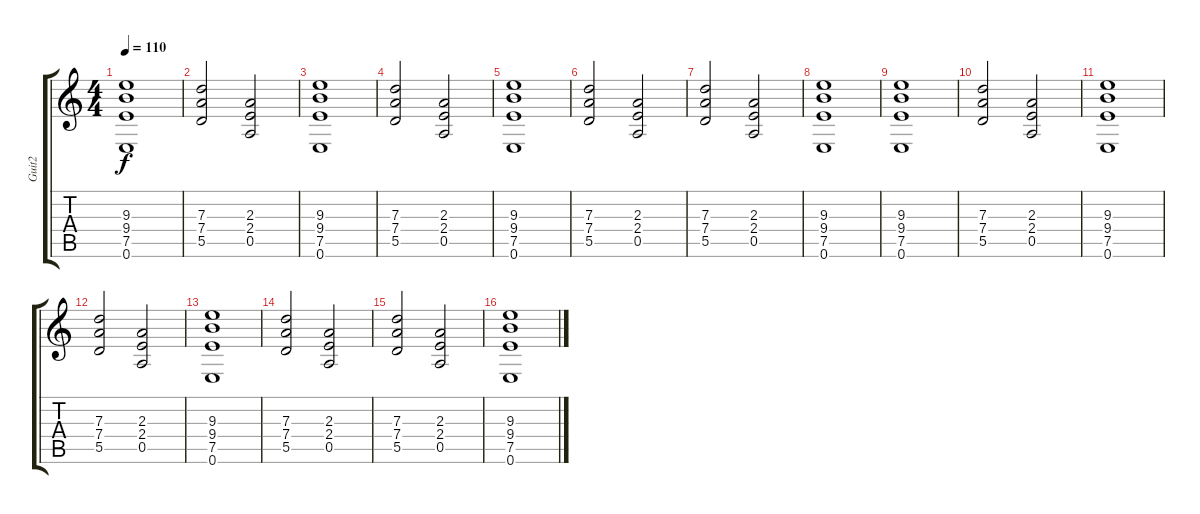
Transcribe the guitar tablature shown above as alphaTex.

\track ("Guit2" "Guit2") {instrument overdrivenguitar}
\staff {score tabs}
\tuning (E4 B3 G3 D3 A2 E2) {hide}
\ts (4 4)
\tempo 110
\clef g2
\ks c
(9.3 9.4 7.5 0.6).1{dy f instrument overdrivenguitar} |
(7.3 7.4 5.5).2 (2.3 2.4 0.5).2 |
(9.3 9.4 7.5 0.6).1 |
(7.3 7.4 5.5).2 (2.3 2.4 0.5).2 |
(9.3 9.4 7.5 0.6).1 |
(7.3 7.4 5.5).2 (2.3 2.4 0.5).2 |
(7.3 7.4 5.5).2 (2.3 2.4 0.5).2 |
(9.3 9.4 7.5 0.6).1 |
(9.3 9.4 7.5 0.6).1{instrument overdrivenguitar} |
(7.3 7.4 5.5).2 (2.3 2.4 0.5).2 |
(9.3 9.4 7.5 0.6).1 |
(7.3 7.4 5.5).2 (2.3 2.4 0.5).2 |
(9.3 9.4 7.5 0.6).1 |
(7.3 7.4 5.5).2 (2.3 2.4 0.5).2 |
(7.3 7.4 5.5).2 (2.3 2.4 0.5).2 |
(9.3 9.4 7.5 0.6).1
